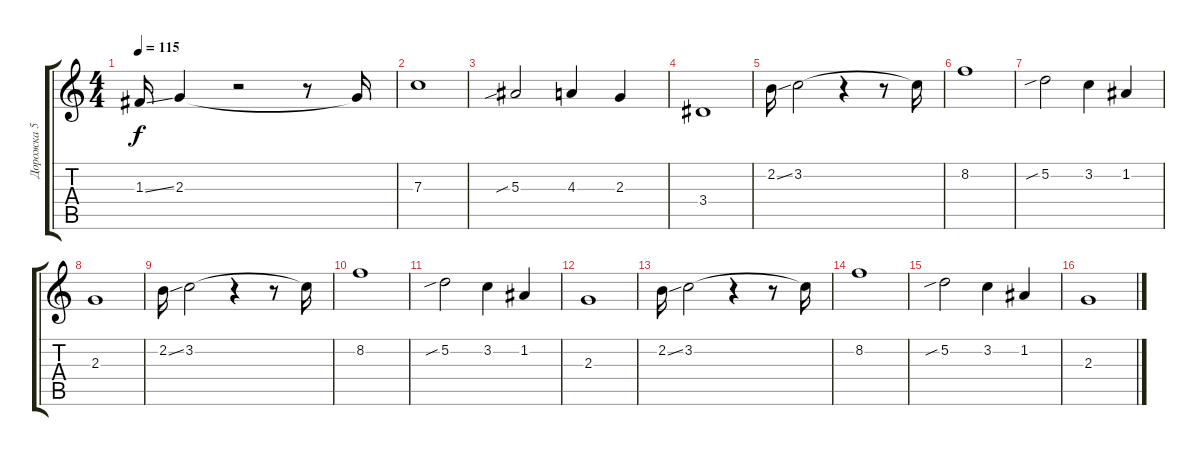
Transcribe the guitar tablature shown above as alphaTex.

\track ("Дорожка 5" "Дорожка 5") {instrument distortionguitar}
\staff {score tabs}
\tuning (D4 A3 F3 C3 G2 D2) {hide}
\ts (4 4)
\tempo 115
\clef g2
\ks c
1.3{ss}.16{dy f} 2.3.4 r.2 r.8 2.3{t}.16 |
7.3.1 |
5.3{sib}.2 4.3.4 2.3.4 |
3.4.1 |
2.2{ss}.16 3.2.2 r.4 r.8 3.2{t}.16 |
8.2.1 |
5.2{sib}.2 3.2.4 1.2.4 |
2.3.1 |
2.2{ss}.16 3.2.2 r.4 r.8 3.2{t}.16 |
8.2.1 |
5.2{sib}.2 3.2.4 1.2.4 |
2.3.1 |
2.2{ss}.16 3.2.2 r.4 r.8 3.2{t}.16 |
8.2.1 |
5.2{sib}.2 3.2.4 1.2.4 |
2.3.1
